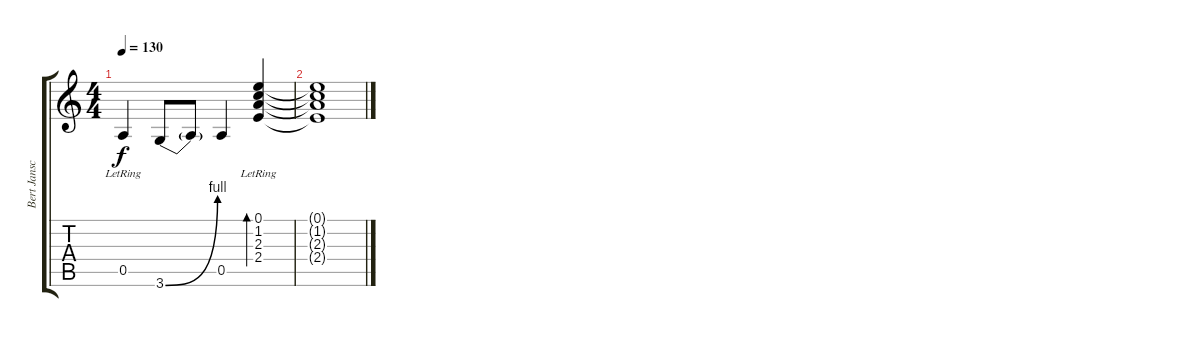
\track ("Bert Jansch" "Bert Jansc") {instrument acousticguitarsteel}
\staff {score tabs}
\tuning (E4 B3 G3 D3 A2 E2) {hide}
\ts (4 4)
\tempo 130
\clef g2
\ks c
0.5{lr}.4{dy f} 3.6{be (bend 0 0 60 4)}.8 3.6{t}.8 0.5.4 (0.1{lr} 1.2{lr} 2.3{lr} 2.4{lr}).4{bd 120} |
(0.1{t} 1.2{t} 2.3{t} 2.4{t}).1
